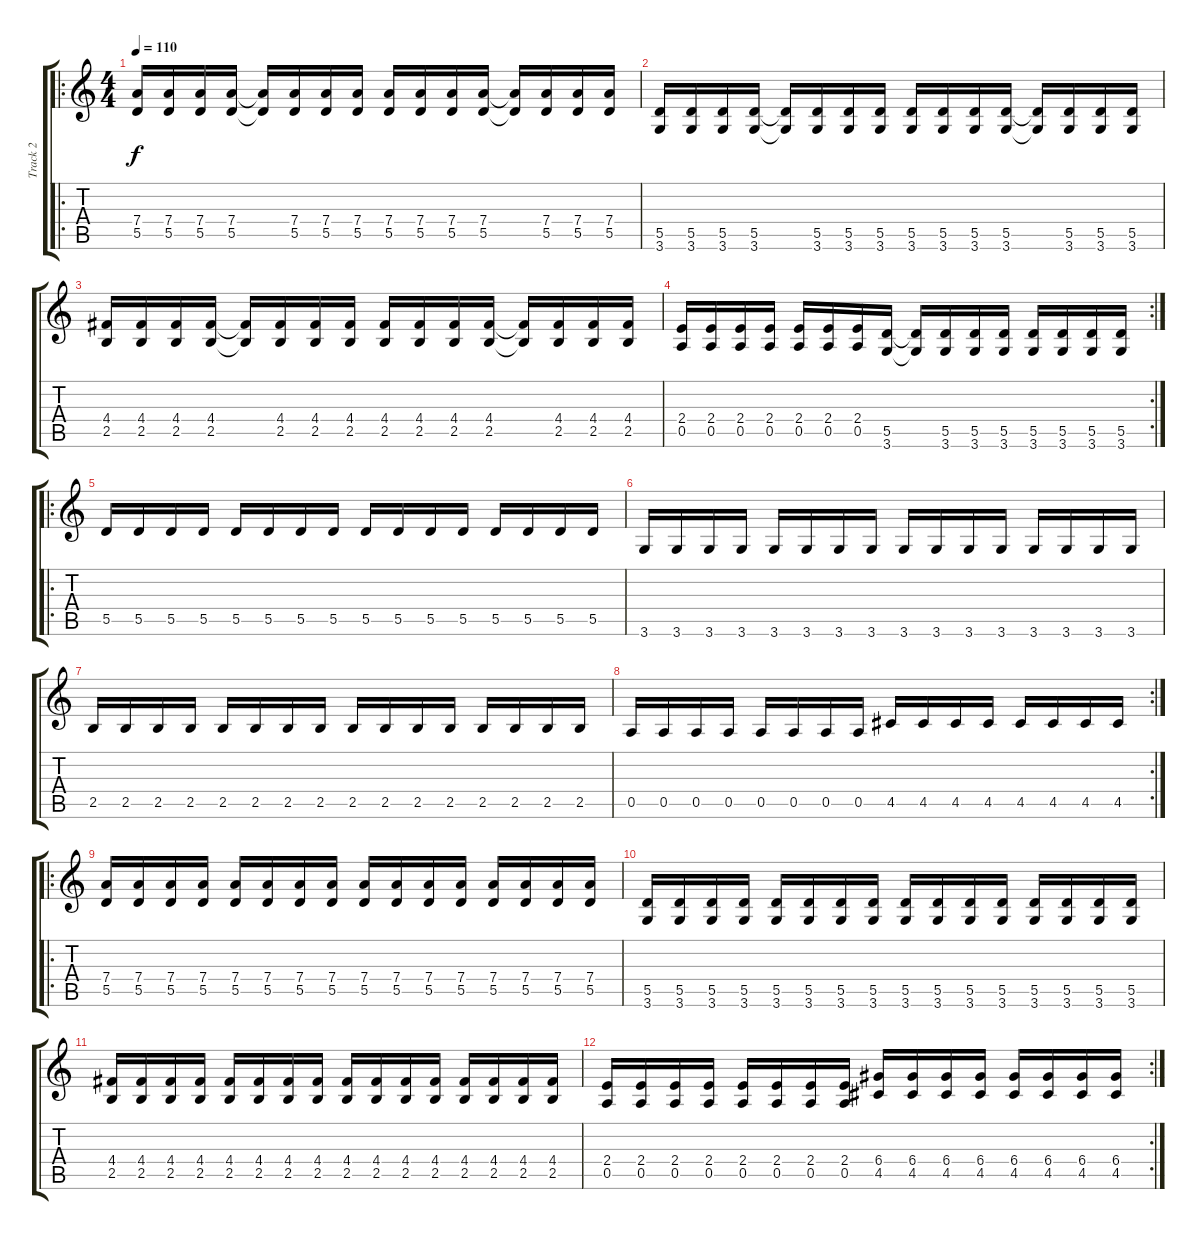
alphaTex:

\track ("Track 2" "Track 2") {instrument distortionguitar}
\staff {score tabs}
\tuning (E4 B3 G3 D3 A2 E2) {hide}
\ro
\ts (4 4)
\tempo 110
\clef g2
\ks c
(7.4 5.5).16{dy f instrument distortionguitar} (7.4 5.5).16 (7.4 5.5).16 (7.4 5.5).16 (7.4{t} 5.5{t}).16 (7.4 5.5).16 (7.4 5.5).16 (7.4 5.5).16 (7.4 5.5).16 (7.4 5.5).16 (7.4 5.5).16 (7.4 5.5).16 (7.4{t} 5.5{t}).16 (7.4 5.5).16 (7.4 5.5).16 (7.4 5.5).16 |
(5.5 3.6).16 (5.5 3.6).16 (5.5 3.6).16 (5.5 3.6).16 (5.5{t} 3.6{t}).16 (5.5 3.6).16 (5.5 3.6).16 (5.5 3.6).16 (5.5 3.6).16 (5.5 3.6).16 (5.5 3.6).16 (5.5 3.6).16 (5.5{t} 3.6{t}).16 (5.5 3.6).16 (5.5 3.6).16 (5.5 3.6).16 |
(4.4 2.5).16 (4.4 2.5).16 (4.4 2.5).16 (4.4 2.5).16 (4.4{t} 2.5{t}).16 (4.4 2.5).16 (4.4 2.5).16 (4.4 2.5).16 (4.4 2.5).16 (4.4 2.5).16 (4.4 2.5).16 (4.4 2.5).16 (4.4{t} 2.5{t}).16 (4.4 2.5).16 (4.4 2.5).16 (4.4 2.5).16 |
\rc 2
(2.4 0.5).16 (2.4 0.5).16 (2.4 0.5).16 (2.4 0.5).16 (2.4 0.5).16 (2.4 0.5).16 (2.4 0.5).16 (5.5 3.6).16 (5.5{t} 3.6{t}).16 (5.5 3.6).16 (5.5 3.6).16 (5.5 3.6).16 (5.5 3.6).16 (5.5 3.6).16 (5.5 3.6).16 (5.5 3.6).16 |
\ro
5.5.16{volume 10} 5.5.16 5.5.16 5.5.16 5.5.16 5.5.16 5.5.16 5.5.16 5.5.16 5.5.16 5.5.16 5.5.16 5.5.16 5.5.16 5.5.16 5.5.16 |
3.6.16 3.6.16 3.6.16 3.6.16 3.6.16 3.6.16 3.6.16 3.6.16 3.6.16 3.6.16 3.6.16 3.6.16 3.6.16 3.6.16 3.6.16 3.6.16 |
2.5.16 2.5.16 2.5.16 2.5.16 2.5.16 2.5.16 2.5.16 2.5.16 2.5.16 2.5.16 2.5.16 2.5.16 2.5.16 2.5.16 2.5.16 2.5.16 |
\rc 2
0.5.16 0.5.16 0.5.16 0.5.16 0.5.16 0.5.16 0.5.16 0.5.16 4.5.16 4.5.16 4.5.16 4.5.16 4.5.16 4.5.16 4.5.16 4.5.16 |
\ro
(7.4 5.5).16{volume 13} (7.4 5.5).16 (7.4 5.5).16 (7.4 5.5).16 (7.4 5.5).16 (7.4 5.5).16 (7.4 5.5).16 (7.4 5.5).16 (7.4 5.5).16 (7.4 5.5).16 (7.4 5.5).16 (7.4 5.5).16 (7.4 5.5).16 (7.4 5.5).16 (7.4 5.5).16 (7.4 5.5).16 |
(5.5 3.6).16 (5.5 3.6).16 (5.5 3.6).16 (5.5 3.6).16 (5.5 3.6).16 (5.5 3.6).16 (5.5 3.6).16 (5.5 3.6).16 (5.5 3.6).16 (5.5 3.6).16 (5.5 3.6).16 (5.5 3.6).16 (5.5 3.6).16 (5.5 3.6).16 (5.5 3.6).16 (5.5 3.6).16 |
(4.4 2.5).16 (4.4 2.5).16 (4.4 2.5).16 (4.4 2.5).16 (4.4 2.5).16 (4.4 2.5).16 (4.4 2.5).16 (4.4 2.5).16 (4.4 2.5).16 (4.4 2.5).16 (4.4 2.5).16 (4.4 2.5).16 (4.4 2.5).16 (4.4 2.5).16 (4.4 2.5).16 (4.4 2.5).16 |
\rc 2
(2.4 0.5).16 (2.4 0.5).16 (2.4 0.5).16 (2.4 0.5).16 (2.4 0.5).16 (2.4 0.5).16 (2.4 0.5).16 (2.4 0.5).16 (6.4 4.5).16 (6.4 4.5).16 (6.4 4.5).16 (6.4 4.5).16 (6.4 4.5).16 (6.4 4.5).16 (6.4 4.5).16 (6.4 4.5).16
